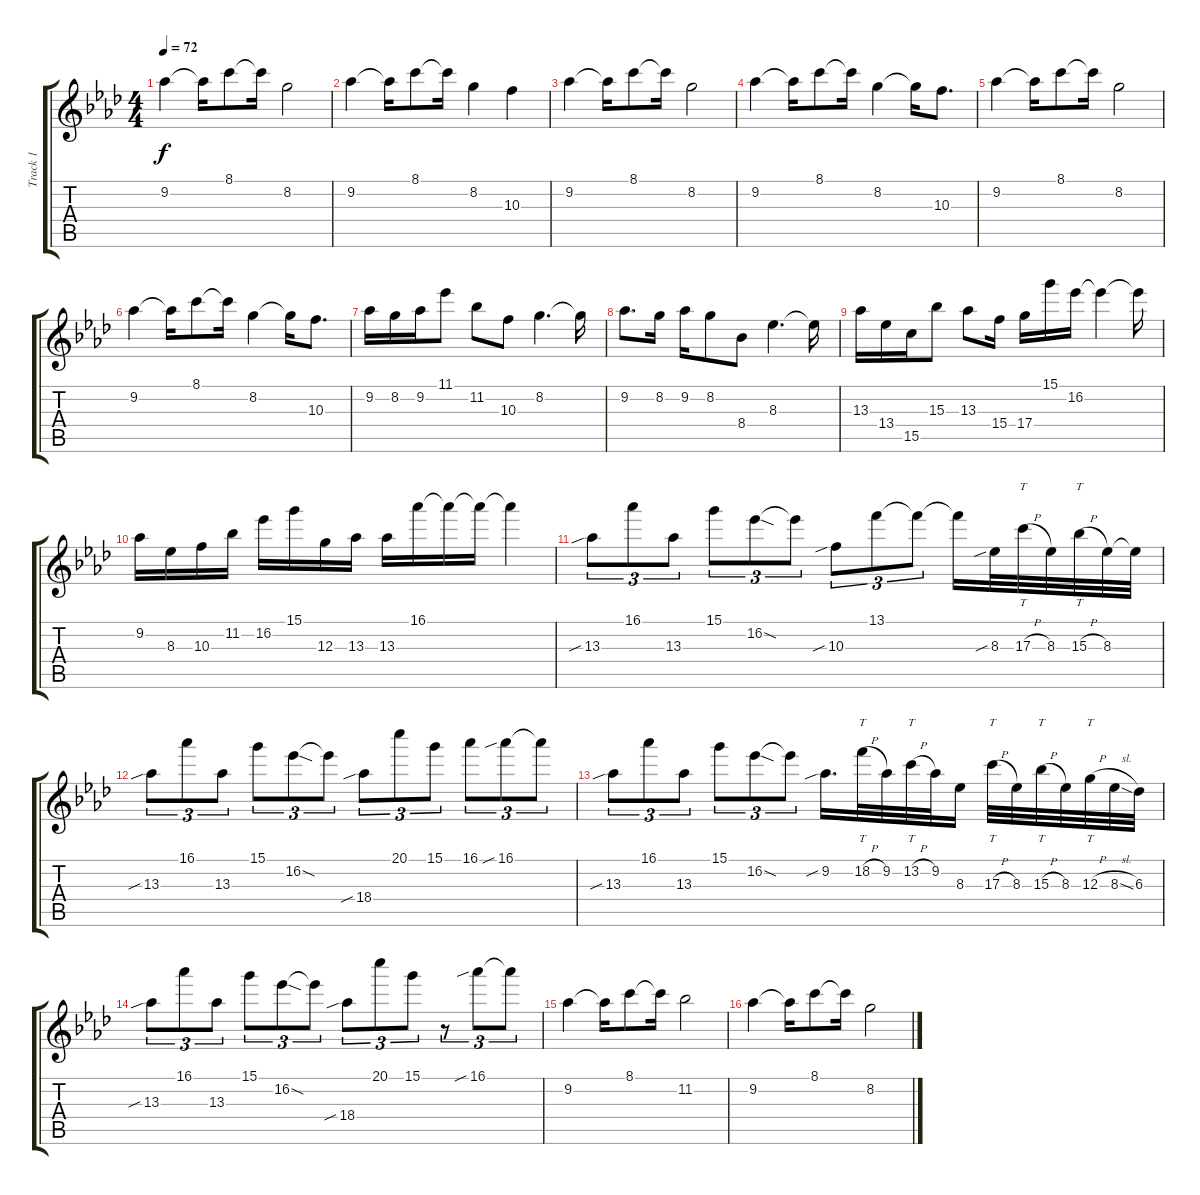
\track ("Track 1" "Track 1") {instrument electricguitarjazz}
\staff {score tabs}
\tuning (E4 B3 G3 D3 A2 E2) {hide}
\ts (4 4)
\tempo 72
\clef g2
\ks ab
9.2.4{dy f instrument electricguitarjazz} 9.2{t}.16 8.1.8 8.1{t}.16 8.2.2 |
9.2.4 9.2{t}.16 8.1.8 8.1{t}.16 8.2.4 10.3.4 |
9.2.4 9.2{t}.16 8.1.8 8.1{t}.16 8.2.2 |
9.2.4 9.2{t}.16 8.1.8 8.1{t}.16 8.2.4 8.2{t}.16 10.3.8{d} |
9.2.4 9.2{t}.16 8.1.8 8.1{t}.16 8.2.2 |
9.2.4 9.2{t}.16 8.1.8 8.1{t}.16 8.2.4 8.2{t}.16 10.3.8{d} |
9.2.16 8.2.16 9.2.16 11.1.8 11.2.8 10.3.8 8.2.4{d} 8.2{t}.16 |
9.2.8{d} 8.2.16 9.2.16 8.2.8 8.4.8 8.3.4{d} 8.3{t}.16 |
13.3.16 13.4.16 15.5.16 15.3.8 13.3.8 15.4.16 17.4.16 15.1.16 16.2.16 16.2{t}.4 16.2{t}.16 |
9.2.16 8.3.16 10.3.16 11.2.16 16.2.16 15.1.16 12.3.16 13.3.16 13.3.16 16.1.16 16.1{t}.16 16.1{t}.16 16.1{t}.4 |
13.3{sib}.8{tu (3 2) instrument overdrivenguitar} 16.1.8{tu (3 2)} 13.3.8{tu (3 2)} 15.1.8{tu (3 2)} 16.2{sod}.8{tu (3 2)} 16.2{t}.8{tu (3 2)} 10.3{sib}.8{tu (3 2)} 13.1.8{tu (3 2)} 13.1{t}.8{tu (3 2)} 13.1{t}.16 8.3{sib}.32 17.3{h}.32{tt} 8.3.32 15.3{h}.32{tt} 8.3.32 8.3{t}.32 |
13.3{sib}.8{tu (3 2)} 16.1.8{tu (3 2)} 13.3.8{tu (3 2)} 15.1.8{tu (3 2)} 16.2{sod}.8{tu (3 2)} 16.2{t}.8{tu (3 2)} 18.4{sib}.8{tu (3 2)} 20.1.8{tu (3 2)} 15.1.8{tu (3 2)} 16.1.8{tu (3 2)} 16.1{sib}.8{tu (3 2)} 16.1{t}.8{tu (3 2)} |
13.3{sib}.8{tu (3 2)} 16.1.8{tu (3 2)} 13.3.8{tu (3 2)} 15.1.8{tu (3 2)} 16.2{sod}.8{tu (3 2)} 16.2{t}.8{tu (3 2)} 9.2{sib}.16{d} 18.2{h}.32{tt} 9.2.32 13.2{h}.32{tt} 9.2.32 8.3.16 17.3{h}.32{tt} 8.3.32 15.3{h}.32{tt} 8.3.32 12.3{h}.32{tt} 8.3{sl}.32 6.3.32 |
13.3{sib}.8{tu (3 2)} 16.1.8{tu (3 2)} 13.3.8{tu (3 2)} 15.1.8{tu (3 2)} 16.2{sod}.8{tu (3 2)} 16.2{t}.8{tu (3 2)} 18.4{sib}.8{tu (3 2)} 20.1.8{tu (3 2)} 15.1.8{tu (3 2)} r.8{tu (3 2)} 16.1{sib}.8{tu (3 2)} 16.1{t}.8{tu (3 2)} |
9.2.4{instrument electricguitarjazz} 9.2{t}.16 8.1.8 8.1{t}.16 11.2.2 |
9.2.4 9.2{t}.16 8.1.8 8.1{t}.16 8.2.2
